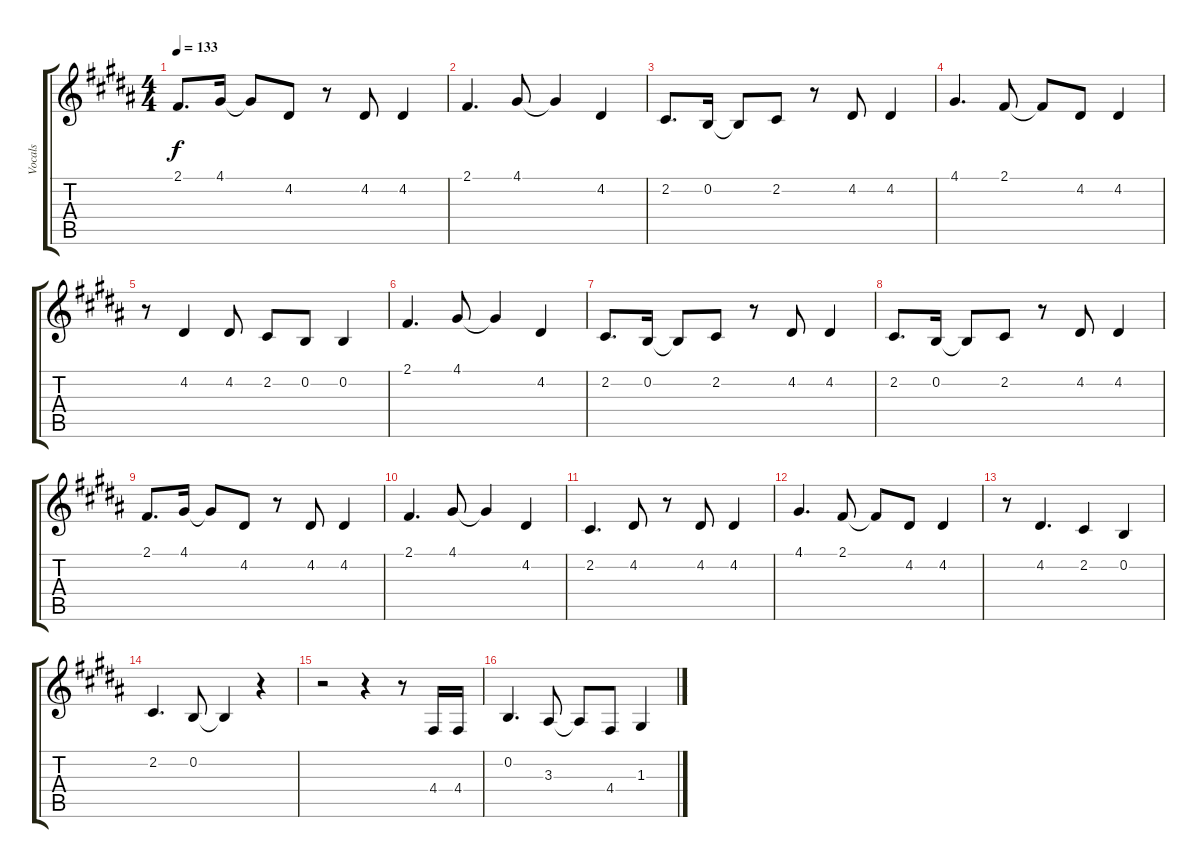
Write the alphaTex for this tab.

\track ("Vocals" "Vocals") {instrument clarinet}
\staff {score tabs}
\tuning (E4 B3 G3 D3 A2 E2) {hide}
\ts (4 4)
\tempo 133
\clef g2
\ks b
2.1.8{d dy f} 4.1.16 4.1{t}.8 4.2.8 r.8 4.2.8 4.2.4 |
2.1.4{d} 4.1.8 4.1{t}.4 4.2.4 |
2.2.8{d} 0.2.16 0.2{t}.8 2.2.8 r.8 4.2.8 4.2.4 |
4.1.4{d} 2.1.8 2.1{t}.8 4.2.8 4.2.4 |
r.8 4.2.4 4.2.8 2.2.8 0.2.8 0.2.4 |
2.1.4{d} 4.1.8 4.1{t}.4 4.2.4 |
2.2.8{d} 0.2.16 0.2{t}.8 2.2.8 r.8 4.2.8 4.2.4 |
2.2.8{d} 0.2.16 0.2{t}.8 2.2.8 r.8 4.2.8 4.2.4 |
2.1.8{d} 4.1.16 4.1{t}.8 4.2.8 r.8 4.2.8 4.2.4 |
2.1.4{d} 4.1.8 4.1{t}.4 4.2.4 |
2.2.4{d} 4.2.8 r.8 4.2.8 4.2.4 |
4.1.4{d} 2.1.8 2.1{t}.8 4.2.8 4.2.4 |
r.8 4.2.4{d} 2.2.4 0.2.4 |
2.2.4{d} 0.2.8 0.2{t}.4 r.4 |
r.2 r.4 r.8 4.4.16 4.4.16 |
0.2.4{d} 3.3.8 3.3{t}.8 4.4.8 1.3.4
